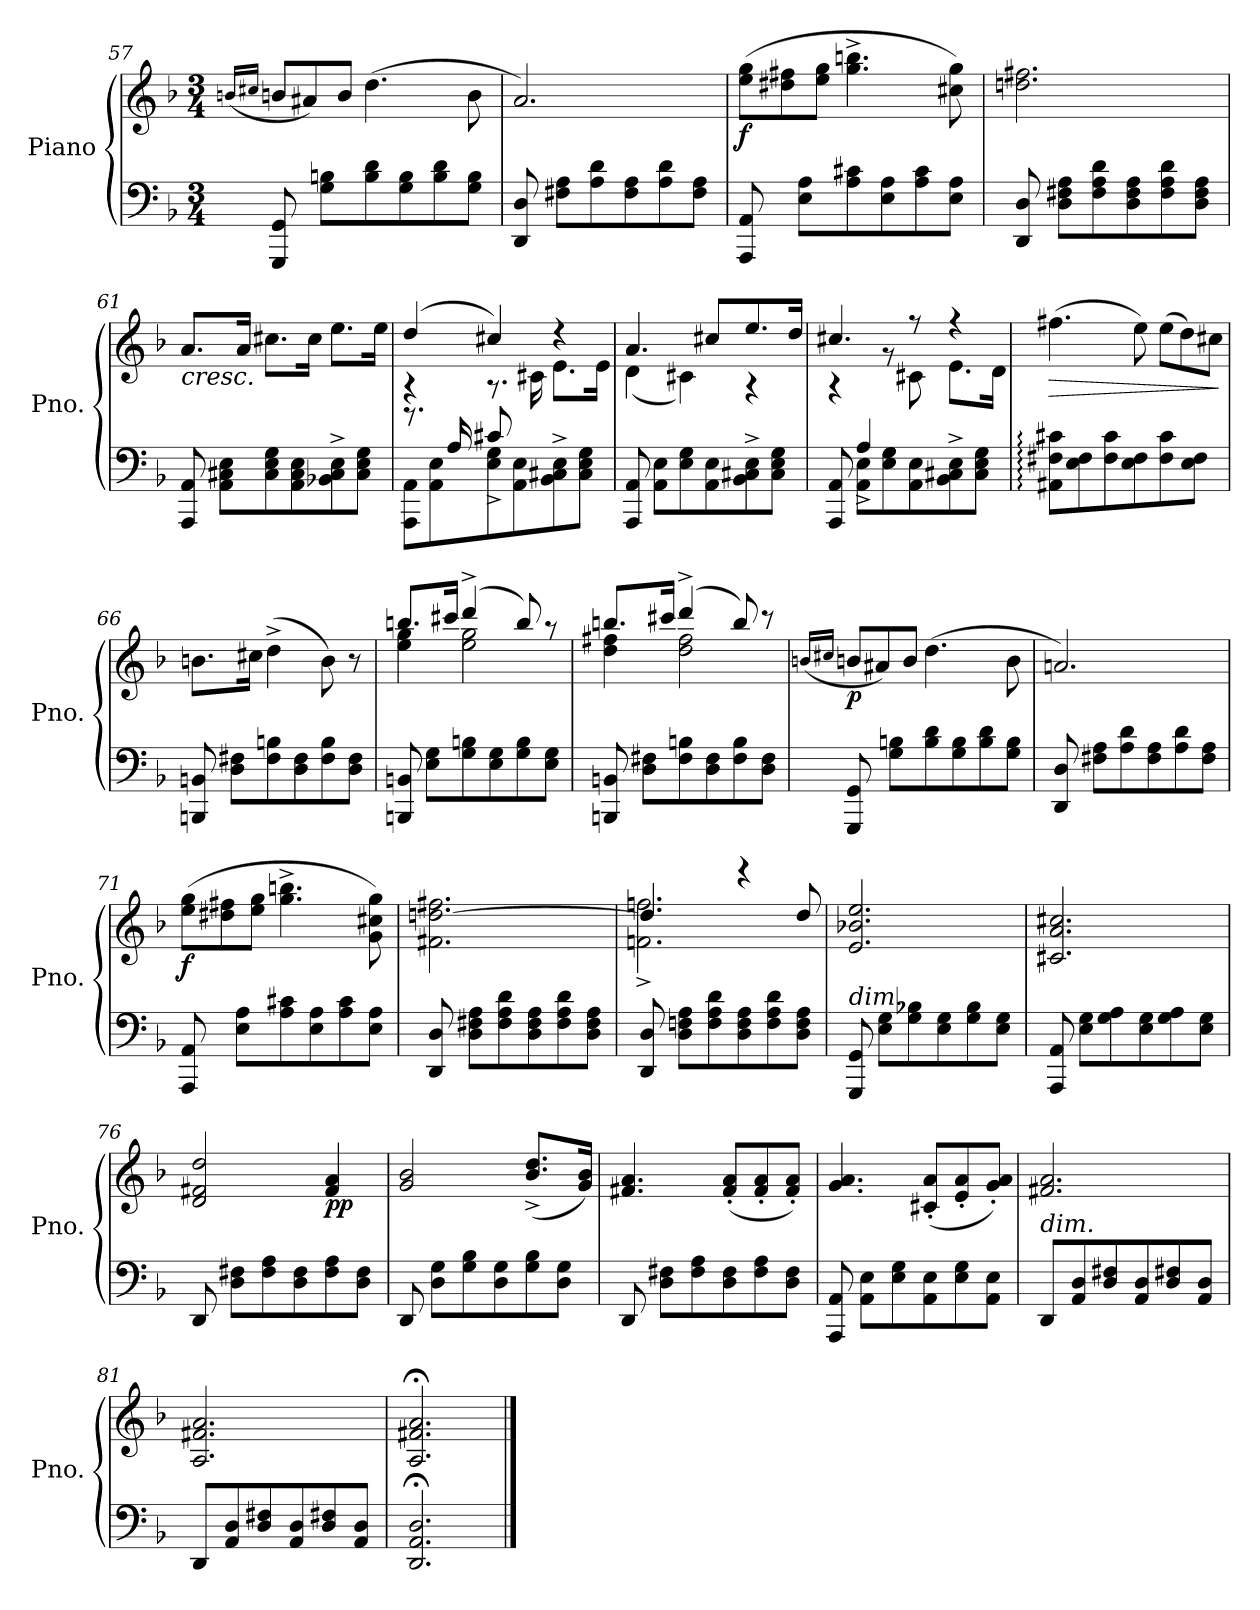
**kern	**kern	**dynam
*part1	*part1	*part1
*staff2	*staff1	*staff1/2
*I"Piano	*	*
*I'Pno.	*	*
*clefF4	*clefG2	*
*k[b-]	*k[b-]	*
*M3/4	*M3/4	*
=57	=57	=57
.	(<16qbn/LL	.
.	16qcc#X/JJ	.
*	*Xtuplet	*
8GGG/ 8GG/	12b/L	.
.	12a#X/)	.
8G\ 8Bn\L	.	.
.	12b/J	.
8B\ 8d\	(>4.dd\	.
8G\ 8B\	.	.
8B\ 8d\	.	.
8G\ 8B\J	8b\	.
=58	=58	=58
8DD/ 8D/	2.a/)	.
8F#X\ 8A\L	.	.
8A\ 8d\	.	.
8F#\ 8A\	.	.
8A\ 8d\	.	.
8F#\ 8A\J	.	.
!!LO:LB:g=z
=59	=59	=59
!	!	!LO:DY:b
8AAA/ 8AA/	(>12ee\ 12gg\L	f
.	12dd#X\ 12ff#X\	.
8E\ 8A\L	.	.
.	12ee\ 12gg\J	.
8A\ 8c#X\	4.gg\^ 4.bbn\^	.
8E\ 8A\	.	.
8A\ 8c#\	.	.
8E\ 8A\J	8cc#X\ 8gg\)	.
=60	=60	=60
8DD/ 8D/	2.ddn\ 2.ff#X\	.
8D\ 8F#X\ 8A\L	.	.
8F#\ 8A\ 8d\	.	.
8D\ 8F#\ 8A\	.	.
8F#\ 8A\ 8d\	.	.
8D\ 8F#\ 8A\J	.	.
=61	=61	=61
!	!LO:TX:b:i:t=cresc.	!
8AAA/ 8AA/	8.a/L	.
8AA\ 8C#X\ 8E\L	.	.
.	16a/Jk	.
8C#\ 8E\ 8G\	8.cc#X\L	.
8AA\ 8C#\ 8E\	.	.
.	16cc#\Jk	.
8BB-X\^ 8C#\^ 8E\^	8.ee\L	.
8C#\ 8E\ 8G\J	.	.
.	16ee\Jk	.
=62	=62	=62
*^	*^	*
8AAA\ 8AA\L	8.rg	(>4dd/	4r	.
8AA\ 8E\	.	.	.	.
.	16A/	.	.	.
8E\ 8G\	8c#X^/	4cc#X/)	8.r	.
8AA\ 8E\	4.ryy	.	.	.
.	.	.	16c#X\	.
8BB-\^ 8C#X\^ 8E\^	.	4r	8.e\L	.
8C#\ 8E\ 8G\J	.	.	.	.
.	.	.	16e\Jk	.
*v	*v	*	*	*
!!LO:LB:g=z	!!
=63	=63	=63	=63
8AAA/ 8AA/	4.a/	(<4d\	.
8AA\ 8E\L	.	.	.
8E\ 8G\	.	4c#X\)	.
8AA\ 8E\	8cc#X/L	.	.
8BB-\^ 8C#X\^ 8E\^	8.ee/	4r	.
8C#\ 8E\ 8G\J	.	.	.
.	16dd/Jk	.	.
=64	=64	=64	=64
*^	*	*	*
8AAA/ 8AA/	8ryy	4.cc#X/	4r	.
8AA\ 8E\L	4A^/	.	.	.
8E\ 8G\	.	.	8rg	.
8AA\ 8E\	4.ryy	8r	8c#X\	.
8BB-\^ 8C#X\^ 8E\^	.	4r	8.e\L	.
8C#\ 8E\ 8G\J	.	.	.	.
.	.	.	16d\Jk	.
*v	*v	*	*	*
=65	=65	=65	=65
!	!	!	!LO:HP:b
*	*v	*v	*
8AA#X\: 8F#X\: 8c#X\:L	(>4.ff#X\	>
8E\ 8F#\	.	.
8F#\ 8c#\	.	.
8E\ 8F#\	8ee\)	.
8F#\ 8c#\	(>12ee\L	.
.	12dd\)	.
8E\ 8F#\J	.	.
.	12cc#X\J	.
.	.	]
=66	=66	=66
8BBBn/ 8BBn/	8.bn\L	.
8D\ 8F#X\L	.	.
.	16cc#X\Jk	.
8F#\ 8Bn\	(>4dd^\	.
8D\ 8F#\	.	.
8F#\ 8B\	8b\)	.
8D\ 8F#\J	8r	.
=67	=67	=67
*	*^	*
8BBBn/ 8BBn/	8.bbn/L	4ee\ 4gg\	.
8E\ 8G\L	.	.	.
.	16ccc#X/Jk	.	.
8G\ 8Bn\	(>4ddd^/	2ee\ 2gg\	.
8E\ 8G\	.	.	.
8G\ 8B\	8bb/)	.	.
8E\ 8G\J	8raa	.	.
!!LO:PB:g=z	!!
=68	=68	=68	=68
8BBBn/ 8BBn/	8.bbn/L	4dd\ 4ff#X\	.
8D\ 8F#X\L	.	.	.
.	16ccc#X/Jk	.	.
8F#\ 8Bn\	(>4ddd^/	2dd\ 2ff#\	.
8D\ 8F#\	.	.	.
8F#\ 8B\	8bb/)	.	.
8D\ 8F#\J	8r	.	.
*	*v	*v	*
=69	=69	=69
.	(<16qbn/LL	.
.	16qcc#X/JJ	.
!	!	!LO:DY:b
8GGG/ 8GG/	12b/L	p
.	12a#X/)	.
8G\ 8Bn\L	.	.
.	12b/J	.
8B\ 8d\	(>4.dd\	.
8G\ 8B\	.	.
8B\ 8d\	.	.
8G\ 8B\J	8b\	.
=70	=70	=70
8DD/ 8D/	2.an/)	.
8F#X\ 8A\L	.	.
8A\ 8d\	.	.
8F#\ 8A\	.	.
8A\ 8d\	.	.
8F#\ 8A\J	.	.
=71	=71	=71
!	!	!LO:DY:b
8AAA/ 8AA/	(>12ee\ 12gg\L	f
.	12dd#X\ 12ff#X\	.
8E\ 8A\L	.	.
.	12ee\ 12gg\J	.
8A\ 8c#X\	4.gg\^ 4.bbn\^	.
8E\ 8A\	.	.
8A\ 8c#\	.	.
8E\ 8A\J	8g\ 8cc#X\ 8gg\)	.
=72	=72	=72
8DD/ 8D/	2.f#X\ [2.ddn\ 2.ff#X\	.
8D\ 8F#X\ 8A\L	.	.
8F#\ 8A\ 8d\	.	.
8D\ 8F#\ 8A\	.	.
8F#\ 8A\ 8d\	.	.
8D\ 8F#\ 8A\J	.	.
!!LO:LB:g=z
=73	=73	=73
*	*^	*
8DD/ 8D/	4.dd/]	2.fn\^ 2.ffn\^	.
8D\ 8Fn\ 8A\L	.	.	.
8F\ 8A\ 8d\	.	.	.
8D\ 8F\ 8A\	4r	.	.
8F\ 8A\ 8d\	.	.	.
8D\ 8F\ 8A\J	8dd/	.	.
*	*v	*v	*
=74	=74	=74
!LO:TX:a:i:t=dim.	!	!
8GGG/ 8GG/	2.e/ 2.b-X/ 2.ee/	.
8E\ 8G\L	.	.
8G\ 8B-X\	.	.
8E\ 8G\	.	.
8G\ 8B-\	.	.
8E\ 8G\J	.	.
=75	=75	=75
8AAA/ 8AA/	2.c#X/ 2.a/ 2.cc#X/	.
8E\ 8G\L	.	.
8G\ 8A\	.	.
8E\ 8G\	.	.
8G\ 8A\	.	.
8E\ 8G\J	.	.
=76	=76	=76
8DD/	2d/ 2f#X/ 2dd/	.
8D\ 8F#X\L	.	.
8F#\ 8A\	.	.
8D\ 8F#\	.	.
!	!	!LO:DY:b
8F#\ 8A\	4f#/ 4a/	pp
8D\ 8F#\J	.	.
=77	=77	=77
8DD/	2g/ 2b-/	.
8D\ 8G\L	.	.
8G\ 8B-\	.	.
8D\ 8G\	.	.
8G\ 8B-\	(<8.b-/^ 8.dd/^L	.
8D\ 8G\J	.	.
.	16g/ 16b-/Jk)	.
=78	=78	=78
8DD/	4.f#X/ 4.a/	.
8D\ 8F#X\L	.	.
8F#\ 8A\	.	.
8D\ 8F#\	(<8f#/' 8a/'L	.
8F#\ 8A\	8f#/' 8a/'	.
8D\ 8F#\J	8f#/' 8a/'J)	.
!!LO:LB:g=z
=79	=79	=79
8AAA/ 8AA/	4.g/ 4.a/	.
8AA\ 8E\L	.	.
8E\ 8G\	.	.
8AA\ 8E\	(<8c#X/' 8a/'L	.
8E\ 8G\	8e/' 8a/'	.
8AA\ 8E\J	8g/' 8a/'J)	.
=80	=80	=80
!LO:TX:a:i:t=dim.	!	!
8DD/L	2.f#X/ 2.a/	.
8AA/ 8D/	.	.
8D/ 8F#X/	.	.
8AA/ 8D/	.	.
8D/ 8F#X/	.	.
8AA/ 8D/J	.	.
=81	=81	=81
8DD/L	2.A/ 2.f#X/ 2.a/	.
8AA/ 8D/	.	.
8D/ 8F#X/	.	.
8AA/ 8D/	.	.
8D/ 8F#X/	.	.
8AA/ 8D/J	.	.
=82	=82	=82
2.DD/;< 2.AA/;< 2.D/;<	2.A/;< 2.f#X/;< 2.a/;<	.
==	==	==
*-	*-	*-
